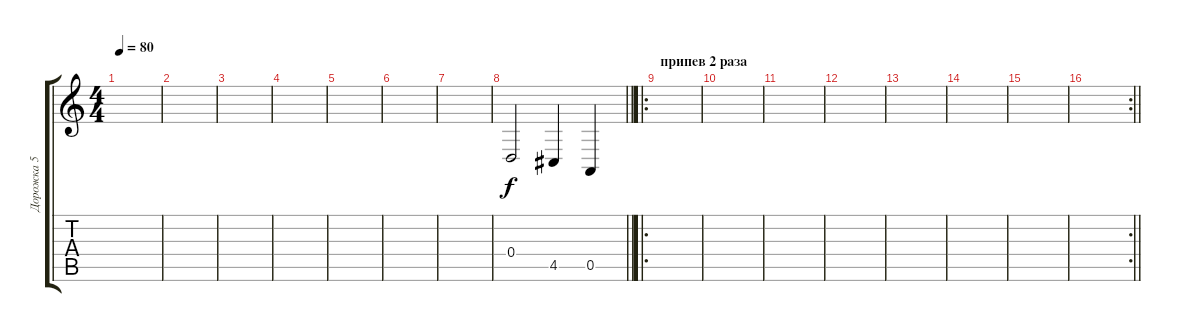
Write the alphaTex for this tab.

\track ("Дорожка 5" "Дорожка 5") {instrument cello}
\staff {score tabs}
\tuning (E4 B3 G3 D3 A2 E2) {hide}
\ts (4 4)
\tempo 80
\clef g2
\ks c
|
|
|
|
|
|
|
\barLineRight lightlight
0.4.2 4.5.4 0.5.4 |
\ro
\section ("" "припев 2 раза")
|
|
|
|
|
|
|
\rc 2
\barLineRight lightlight
